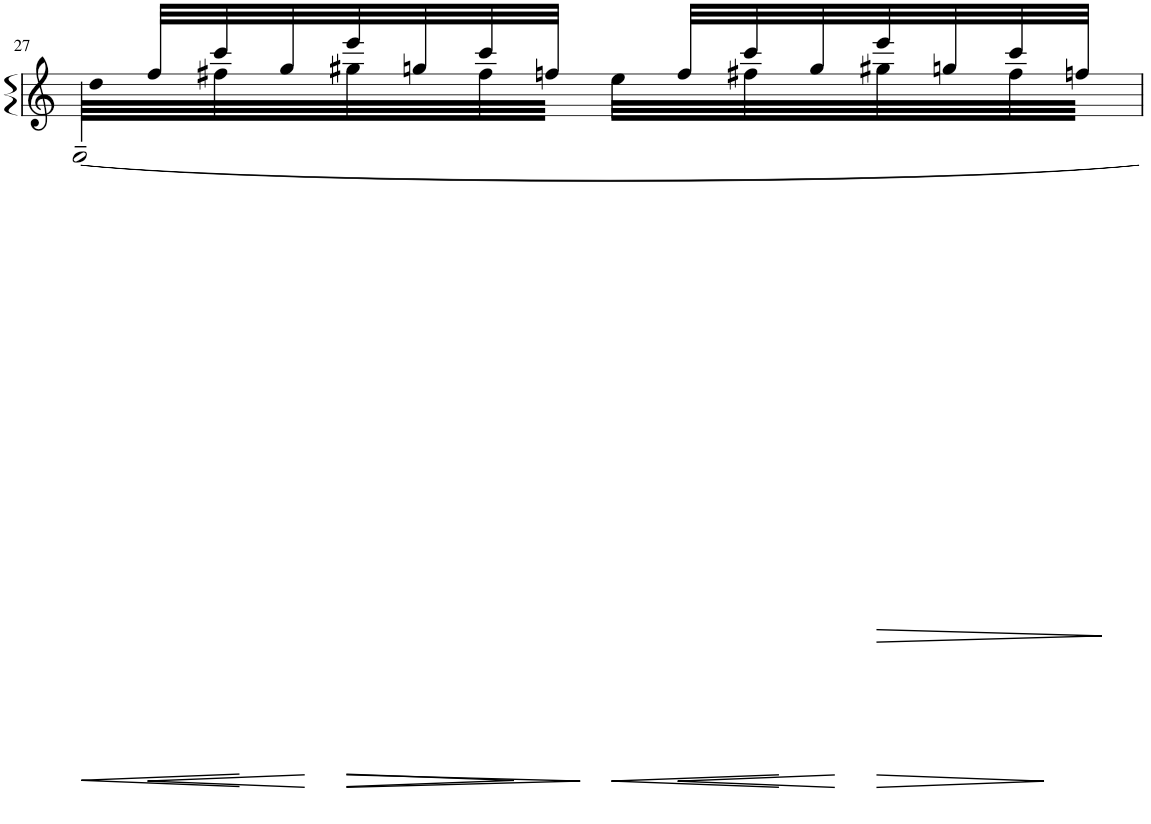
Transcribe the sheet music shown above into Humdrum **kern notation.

**kern	**dynam
*part1	*part1
*staff1	*staff1
*I"Piano	*
*I'Pno	*
!!LO:PB:g=z
*clefG2	*
*k[]	*
*M2/4	*
=27	=27
!	!LO:HP:b
*^	*
*	*^	*
32ryy	32ee\LLL	[2e~\	<
32ff/LLL	32ryy	.	.
!	!	!	!LO:HP:b
32ccc/	32ff#X\	.	<
32gg/	32ryy	.	[
!	!	!	!LO:HP:n=1:b
32eee/	32gg#X\	.	[ >
!	!	!	!LO:HP:b
32ggn/	32ryy	.	>
32ccc/	32ff#\	.	.
32ffn/JJJ	32ryy	.	]
!	!	!	!LO:HP:n=1:b
32ryy	32ee\LLL	.	] <
!	!	!	!LO:HP:b
32ff/LLL	32ryy	.	<
32ccc/	32ff#X\	.	.
32gg/	32ryy	.	[
!	!	!	!LO:HP:n=1:b
32eee/	32gg#X\	.	[ >
!	!	!	!LO:HP:b
32ggn/	32ryy	.	>
32ccc/	32ff#\	.	.
32ffn/JJJ	32ryy	.	]
*v	*v	*v	*
.	]
=	=
*-	*-
